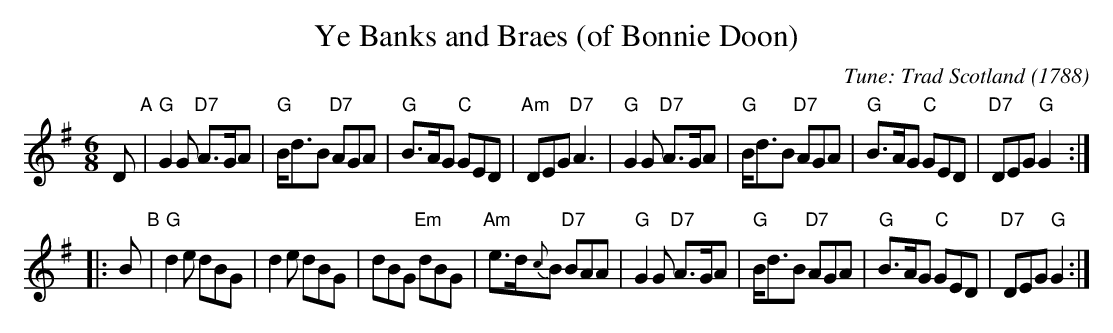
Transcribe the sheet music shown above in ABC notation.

X:1
T: Ye Banks and Braes (of Bonnie Doon)
C: Tune: Trad Scotland
O: 1788
M: 6/8
L: 1/8
K: G
D "A"|\
"G"G2G  "D7"A>GA | "G"B<dB "D7"AGA | "G"B>AG "C"GED | "Am"DEG "D7"A3 |\
"G"G2G  "D7"A>GA | "G"B<dB "D7"AGA | "G"B>AG "C"GED | "D7"DEG "G"G2 :|
|: B "B"|\
"G"d2e dBG | d2e dBG | dBG "Em"dBG | "Am"e>d{c}B "D7"BAA |\
"G"G2G  "D7"A>GA | "G"B<dB "D7"AGA | "G"B>AG "C"GED | "D7"DEG "G"G2 :|
